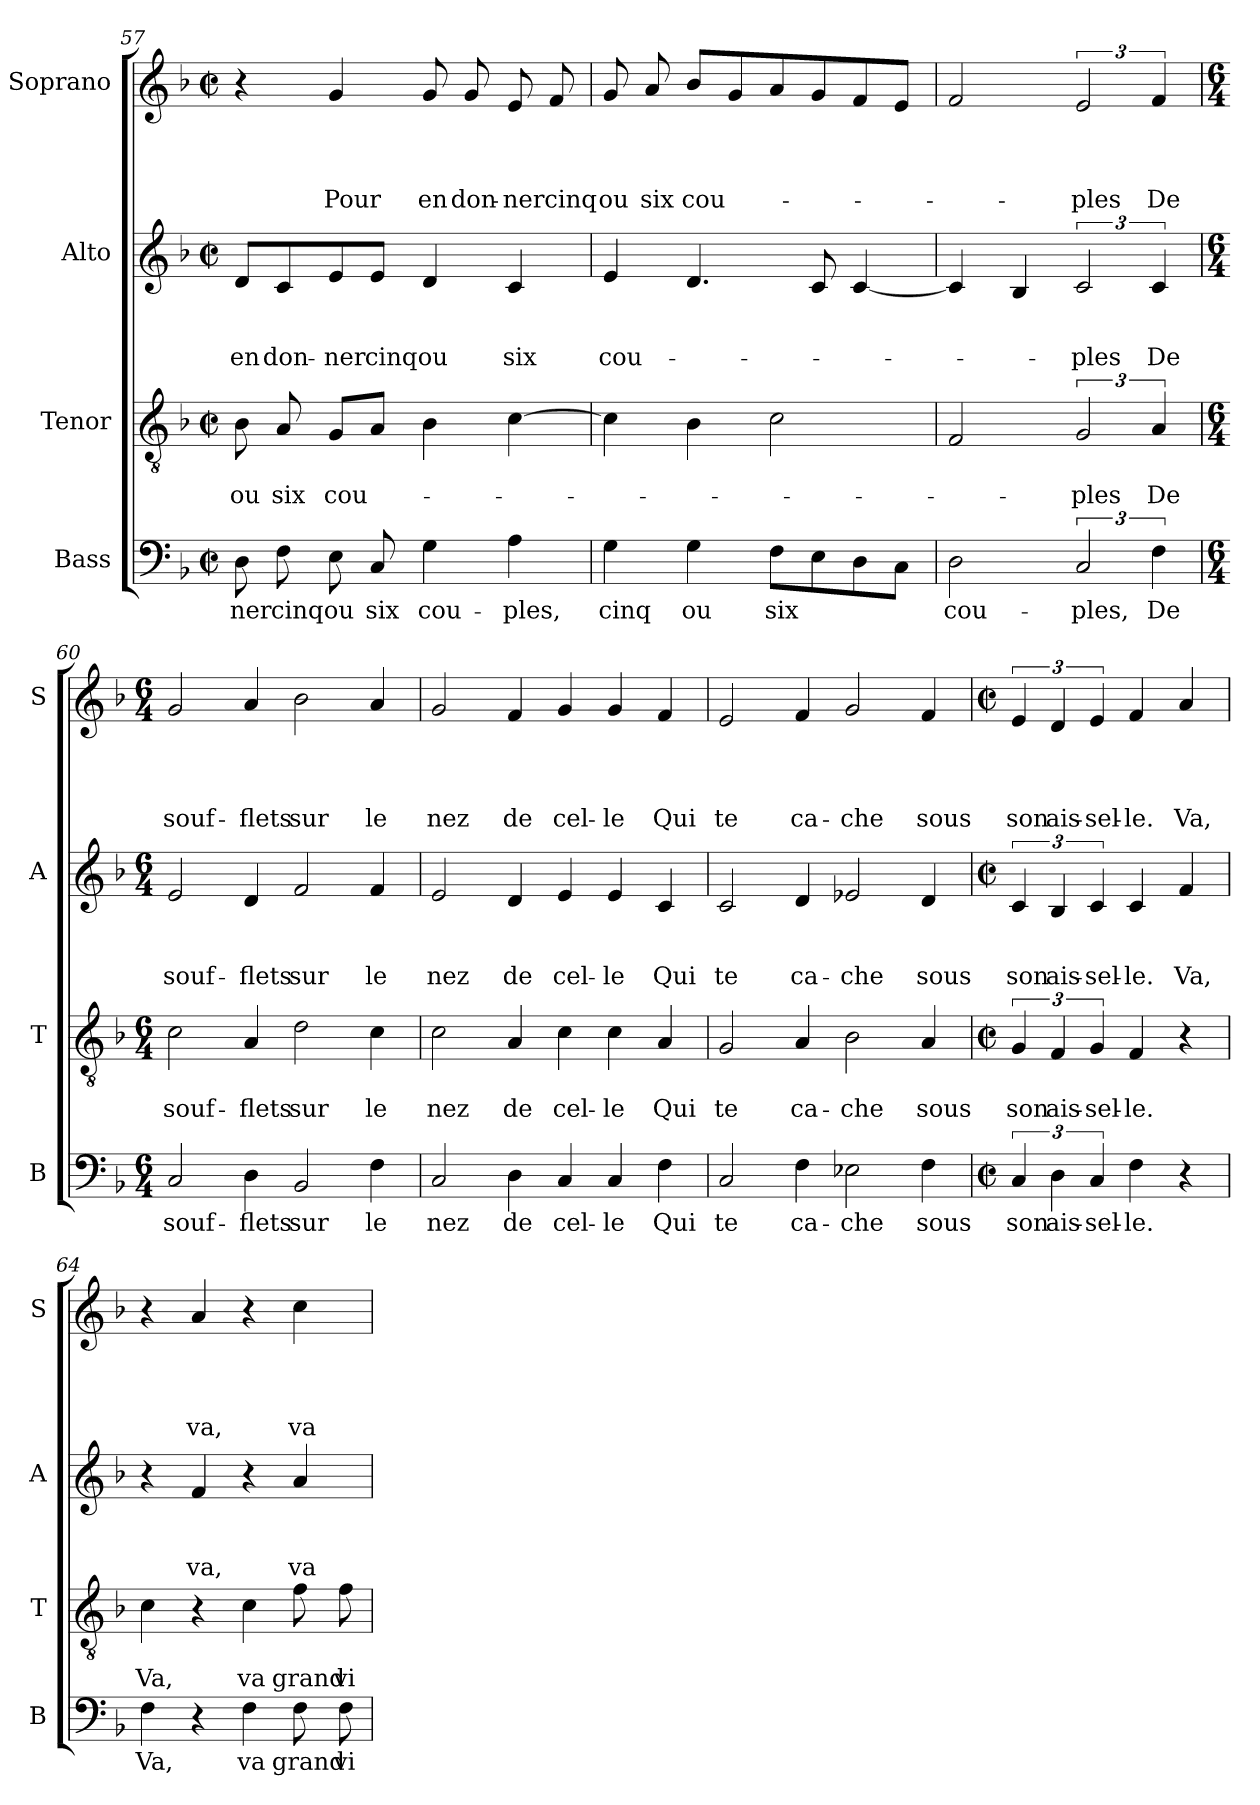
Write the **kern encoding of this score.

**kern	**text	**kern	**text	**text	**kern	**text	**text	**text	**kern	**text	**text	**text	**text
*part4	*part4	*part3	*part3	*part3	*part2	*part2	*part2	*part2	*part1	*part1	*part1	*part1	*part1
*staff4	*staff4	*staff3	*staff3	*staff3	*staff2	*staff2	*staff2	*staff2	*staff1	*staff1	*staff1	*staff1	*staff1
*I"Bass	*	*I"Tenor	*	*	*I"Alto	*	*	*	*I"Soprano	*	*	*	*
*I'B	*	*I'T	*	*	*I'A	*	*	*	*I'S	*	*	*	*
*clefF4	*	*clefGv2	*	*	*clefG2	*	*	*	*clefG2	*	*	*	*
*k[b-]	*	*k[b-]	*	*	*k[b-]	*	*	*	*k[b-]	*	*	*	*
*F:	*	*F:	*	*	*F:	*	*	*	*F:	*	*	*	*
*M2/2	*	*M2/2	*	*	*M2/2	*	*	*	*M2/2	*	*	*	*
*met(c|)	*	*met(c|)	*	*	*met(c|)	*	*	*	*met(c|)	*	*	*	*
=57	=57	=57	=57	=57	=57	=57	=57	=57	=57	=57	=57	=57	=57
8D\	-ner	8B-\	.	ou	8d/L	.	.	en	4r	.	.	.	.
8F\	cinq	8A/	.	six	8c/	.	.	don-	.	.	.	.	.
8E\	ou	8G/L	.	cou-	8e/	.	.	-ner	4g/	.	.	.	Pour
8C/	six	8A/J	.	.	8e/J	.	.	cinq	.	.	.	.	.
4G\	cou-	4B-\	.	.	4d/	.	.	ou	8g/	.	.	.	en
.	.	.	.	.	.	.	.	.	8g/	.	.	.	don-
4A\	-ples,	[4c\	.	.	4c/	.	.	six	8e/	.	.	.	-ner
.	.	.	.	.	.	.	.	.	8f/	.	.	.	cinq
!!LO:PB:g=z
=58	=58	=58	=58	=58	=58	=58	=58	=58	=58	=58	=58	=58	=58
4G\	cinq	4c\]	.	.	4e/	.	.	cou-	8g/	.	.	.	ou
.	.	.	.	.	.	.	.	.	8a/	.	.	.	six
4G\	ou	4B-\	.	.	4.d/	.	.	.	8b-/L	.	.	.	cou-
.	.	.	.	.	.	.	.	.	8g/	.	.	.	.
8F\L	six	2c\	.	.	.	.	.	.	8a/	.	.	.	.
8E\	.	.	.	.	8c/	.	.	.	8g/	.	.	.	.
8D\	.	.	.	.	[4c/	.	.	.	8f/	.	.	.	.
8C\J	.	.	.	.	.	.	.	.	8e/J	.	.	.	.
=59	=59	=59	=59	=59	=59	=59	=59	=59	=59	=59	=59	=59	=59
2D\	cou-	2F/	.	.	4c/]	.	.	.	2f/	.	.	.	.
.	.	.	.	.	4B-/	.	.	.	.	.	.	.	.
3C/	-ples,	3G/	.	-ples	3c/	.	.	-ples	3e/	.	.	.	-ples
6F\	De	6A/	.	De	6c/	.	.	De	6f/	.	.	.	De
=60	=60	=60	=60	=60	=60	=60	=60	=60	=60	=60	=60	=60	=60
*M6/4	*	*M6/4	*	*	*M6/4	*	*	*	*M6/4	*	*	*	*
2C/	souf-	2c\	.	souf-	2e/	.	.	souf-	2g/	.	.	.	souf-
4D\	-flets	4A/	.	-flets	4d/	.	.	-flets	4a/	.	.	.	-flets
2BB-/	sur	2d\	.	sur	2f/	.	.	sur	2b-\	.	.	.	sur
4F\	le	4c\	.	le	4f/	.	.	le	4a/	.	.	.	le
=61	=61	=61	=61	=61	=61	=61	=61	=61	=61	=61	=61	=61	=61
2C/	nez	2c\	.	nez	2e/	.	.	nez	2g/	.	.	.	nez
4D\	de	4A/	.	de	4d/	.	.	de	4f/	.	.	.	de
4C/	cel-	4c\	.	cel-	4e/	.	.	cel-	4g/	.	.	.	cel-
4C/	-le	4c\	.	-le	4e/	.	.	-le	4g/	.	.	.	-le
4F\	Qui	4A/	.	Qui	4c/	.	.	Qui	4f/	.	.	.	Qui
=62	=62	=62	=62	=62	=62	=62	=62	=62	=62	=62	=62	=62	=62
2C/	te	2G/	.	te	2c/	.	.	te	2e/	.	.	.	te
4F\	ca-	4A/	.	ca-	4d/	.	.	ca-	4f/	.	.	.	ca-
2E-X\	-che	2B-\	.	-che	2e-X/	.	.	-che	2g/	.	.	.	-che
4F\	sous	4A/	.	sous	4d/	.	.	sous	4f/	.	.	.	sous
=63	=63	=63	=63	=63	=63	=63	=63	=63	=63	=63	=63	=63	=63
*M2/2	*	*M2/2	*	*	*M2/2	*	*	*	*M2/2	*	*	*	*
*met(c|)	*	*met(c|)	*	*	*met(c|)	*	*	*	*met(c|)	*	*	*	*
6C/	son	6G/	.	son	6c/	.	.	son	6e/	.	.	.	son
6D\	ais-	6F/	.	ais-	6B-/	.	.	ais-	6d/	.	.	.	ais-
6C/	-sel-	6G/	.	-sel-	6c/	.	.	-sel-	6e/	.	.	.	-sel-
4F\	-le.	4F/	.	-le.	4c/	.	.	-le.	4f/	.	.	.	-le.
4r	.	4r	.	.	4f/	.	.	Va,	4a/	.	.	.	Va,
=64	=64	=64	=64	=64	=64	=64	=64	=64	=64	=64	=64	=64	=64
4F\	Va,	4c\	.	Va,	4r	.	.	.	4r	.	.	.	.
4r	.	4r	.	.	4f/	.	.	va,	4a/	.	.	.	va,
4F\	va	4c\	.	va	4r	.	.	.	4r	.	.	.	.
8F\	grand	8f\	.	grand	4a/	.	.	va	4cc\	.	.	.	va
8F\	vi-	8f\	.	vi-	.	.	.	.	.	.	.	.	.
=	=	=	=	=	=	=	=	=	=	=	=	=	=
*-	*-	*-	*-	*-	*-	*-	*-	*-	*-	*-	*-	*-	*-
